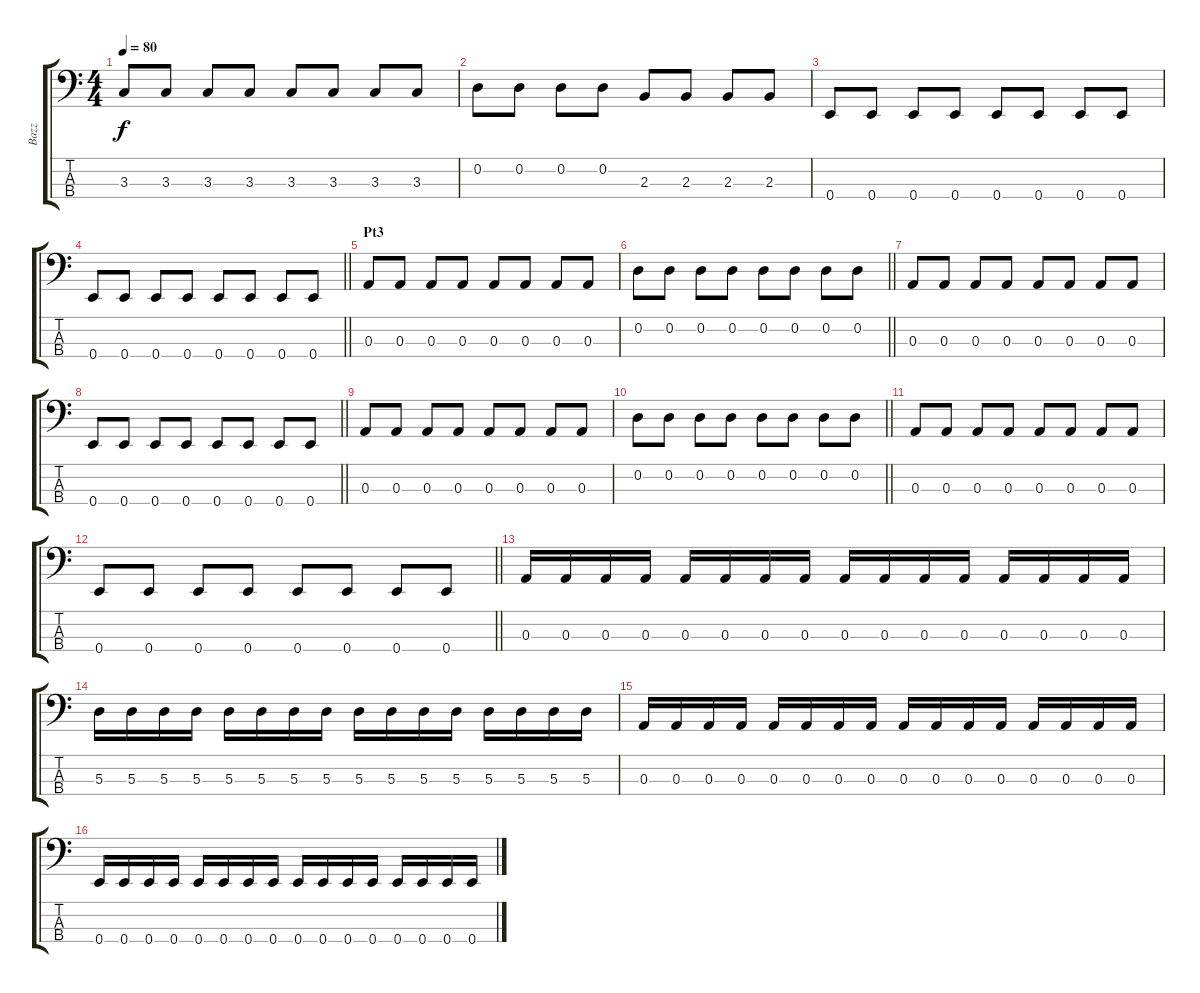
\track ("Bazz" "Bazz") {instrument electricbasspick}
\staff {score tabs}
\tuning (G2 D2 A1 E1) {hide}
\ts (4 4)
\tempo 80
\clef f4
\ks c
3.3.8{dy f} 3.3.8 3.3.8 3.3.8 3.3.8 3.3.8 3.3.8 3.3.8 |
0.2.8 0.2.8 0.2.8 0.2.8 2.3.8 2.3.8 2.3.8 2.3.8 |
0.4.8 0.4.8 0.4.8 0.4.8 0.4.8 0.4.8 0.4.8 0.4.8 |
\barLineRight lightlight
0.4.8 0.4.8 0.4.8 0.4.8 0.4.8 0.4.8 0.4.8 0.4.8 |
\section ("" "Pt3")
0.3.8 0.3.8 0.3.8 0.3.8 0.3.8 0.3.8 0.3.8 0.3.8 |
\barLineRight lightlight
0.2.8 0.2.8 0.2.8 0.2.8 0.2.8 0.2.8 0.2.8 0.2.8 |
0.3.8 0.3.8 0.3.8 0.3.8 0.3.8 0.3.8 0.3.8 0.3.8 |
\barLineRight lightlight
0.4.8 0.4.8 0.4.8 0.4.8 0.4.8 0.4.8 0.4.8 0.4.8 |
0.3.8 0.3.8 0.3.8 0.3.8 0.3.8 0.3.8 0.3.8 0.3.8 |
\barLineRight lightlight
0.2.8 0.2.8 0.2.8 0.2.8 0.2.8 0.2.8 0.2.8 0.2.8 |
0.3.8 0.3.8 0.3.8 0.3.8 0.3.8 0.3.8 0.3.8 0.3.8 |
\barLineRight lightlight
0.4.8 0.4.8 0.4.8 0.4.8 0.4.8 0.4.8 0.4.8 0.4.8 |
0.3.16 0.3.16 0.3.16 0.3.16 0.3.16 0.3.16 0.3.16 0.3.16 0.3.16 0.3.16 0.3.16 0.3.16 0.3.16 0.3.16 0.3.16 0.3.16 |
5.3.16 5.3.16 5.3.16 5.3.16 5.3.16 5.3.16 5.3.16 5.3.16 5.3.16 5.3.16 5.3.16 5.3.16 5.3.16 5.3.16 5.3.16 5.3.16 |
0.3.16 0.3.16 0.3.16 0.3.16 0.3.16 0.3.16 0.3.16 0.3.16 0.3.16 0.3.16 0.3.16 0.3.16 0.3.16 0.3.16 0.3.16 0.3.16 |
0.4.16 0.4.16 0.4.16 0.4.16 0.4.16 0.4.16 0.4.16 0.4.16 0.4.16 0.4.16 0.4.16 0.4.16 0.4.16 0.4.16 0.4.16 0.4.16
